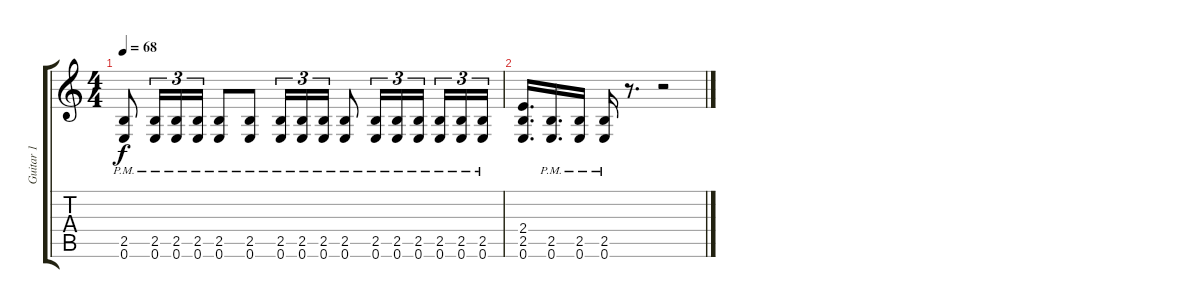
\track ("Guitar 1" "Guitar 1") {instrument overdrivenguitar}
\staff {score tabs}
\tuning (E4 B3 G3 D3 A2 E2) {hide}
\ts (4 4)
\tempo 68
\clef g2
\ks c
(2.5{pm} 0.6{pm}).8{dy f} (2.5{pm} 0.6{pm}).16{tu (3 2)} (2.5{pm} 0.6{pm}).16{tu (3 2)} (2.5{pm} 0.6{pm}).16{tu (3 2)} (2.5{pm} 0.6{pm}).8 (2.5{pm} 0.6{pm}).8 (2.5{pm} 0.6{pm}).16{tu (3 2)} (2.5{pm} 0.6{pm}).16{tu (3 2)} (2.5{pm} 0.6{pm}).16{tu (3 2)} (2.5{pm} 0.6{pm}).8 (2.5{pm} 0.6{pm}).16{tu (3 2)} (2.5{pm} 0.6{pm}).16{tu (3 2)} (2.5{pm} 0.6{pm}).16{tu (3 2) beam splitsecondary} (2.5{pm} 0.6{pm}).16{tu (3 2)} (2.5{pm} 0.6{pm}).16{tu (3 2)} (2.5{pm} 0.6{pm}).16{tu (3 2)} |
(2.4 2.5 0.6).16{d} (2.5{pm} 0.6{pm}).16{d} (2.5{pm} 0.6{pm}).16 (2.5{pm} 0.6{pm}).16 r.8{d} r.2
